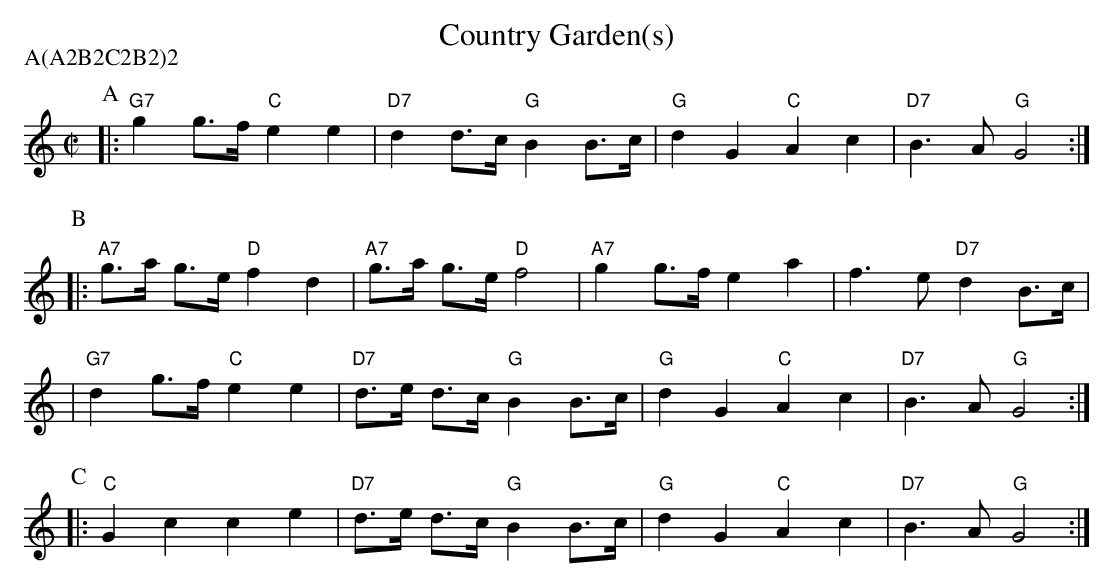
X:1
T: Country Garden(s)
P: A(A2B2C2B2)2
M: C|
L: 1/8
K: C
P: A
|: "G7"g2 g>f "C"e2 e2 | "D7"d2 d>c "G"B2 B>c | "G"d2 G2 "C"A2 c2 | "D7"B3A "G"G4 :|
P: B
|: "A7"g>a g>e "D"f2 d2 | "A7"g>a g>e "D"f4 | "A7"g2g>f e2a2 | f3e "D7"d2B>c |
|  "G7"d2 g>f "C"e2 e2 | "D7"d>e d>c "G"B2 B>c | "G"d2 G2 "C"A2 c2 | "D7"B3A "G"G4 :|
P: C
|: "C"G2c2 c2e2 | "D7"d>e d>c "G"B2 B>c | "G"d2 G2 "C"A2 c2 | "D7"B3A "G"G4 :|
